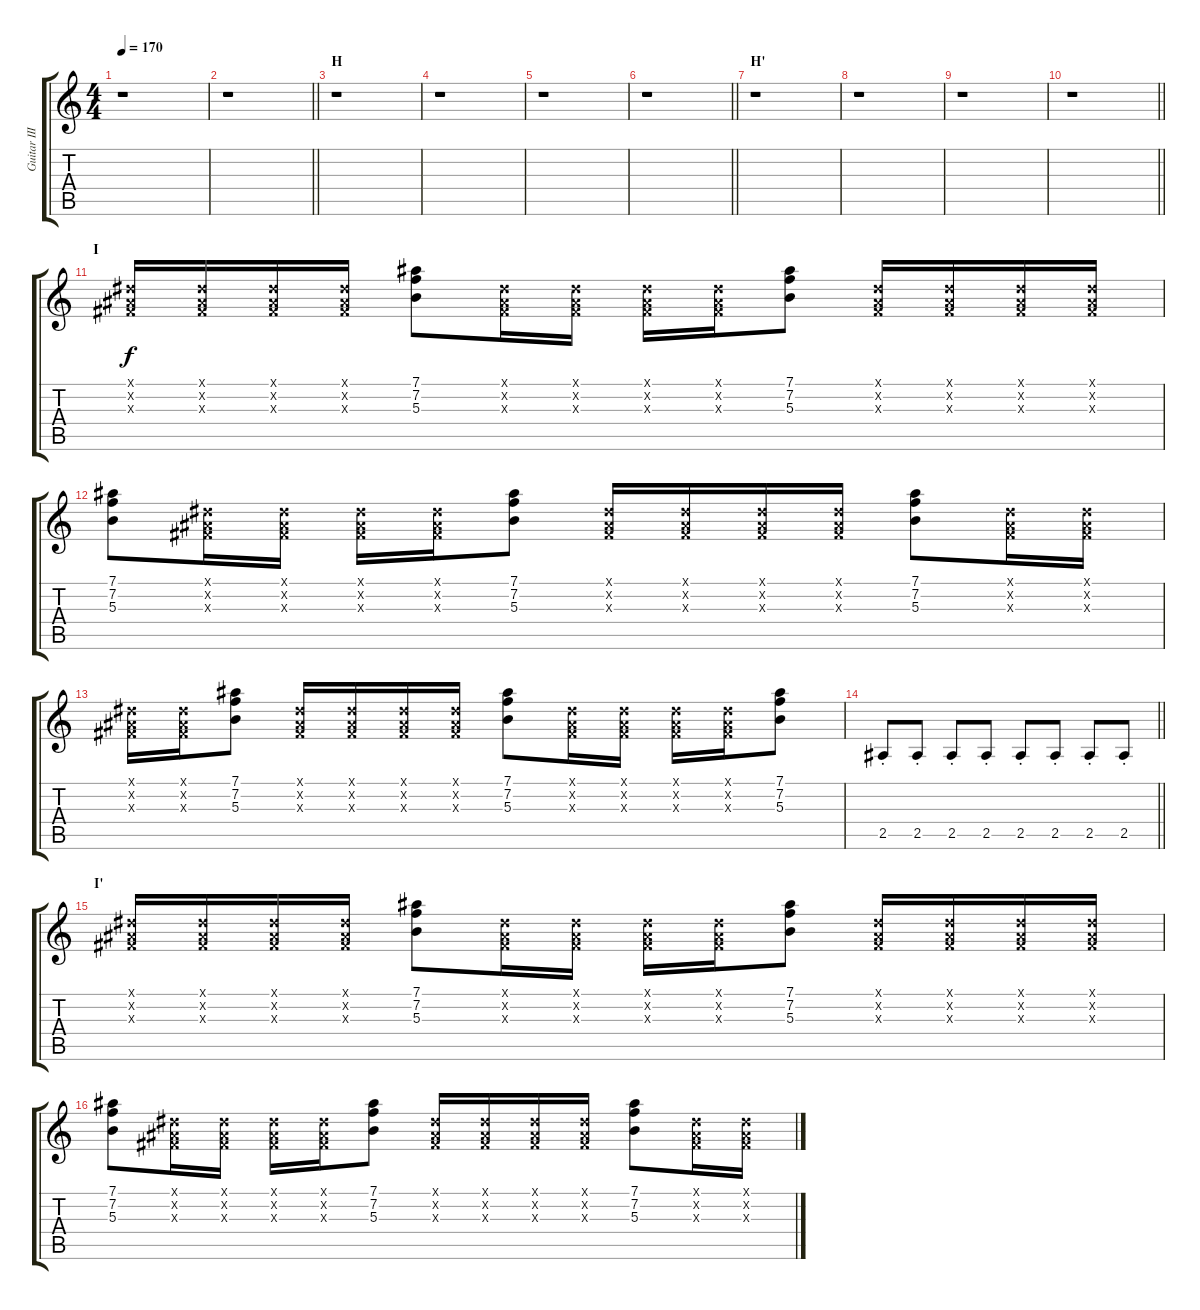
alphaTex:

\track ("Guitar III" "Guitar III") {instrument overdrivenguitar}
\staff {score tabs}
\tuning (Eb4 Bb3 Gb3 Db3 Ab2 Eb2) {hide}
\ts (4 4)
\tempo 170
\clef g2
\ks c
r.1{dy f} |
\barLineRight lightlight
r.1 |
\section ("" "H")
r.1 |
r.1 |
r.1 |
\barLineRight lightlight
r.1 |
\section ("" "H'")
r.1 |
r.1 |
r.1 |
\barLineRight lightlight
r.1 |
\section ("" "I")
(0.1{x} 0.2{x} 0.3{x}).16{volume 15 balance 8} (0.1{x} 0.2{x} 0.3{x}).16 (0.1{x} 0.2{x} 0.3{x}).16 (0.1{x} 0.2{x} 0.3{x}).16 (7.1 7.2 5.3).8 (0.1{x} 0.2{x} 0.3{x}).16 (0.1{x} 0.2{x} 0.3{x}).16 (0.1{x} 0.2{x} 0.3{x}).16 (0.1{x} 0.2{x} 0.3{x}).16 (7.1 7.2 5.3).8 (0.1{x} 0.2{x} 0.3{x}).16 (0.1{x} 0.2{x} 0.3{x}).16 (0.1{x} 0.2{x} 0.3{x}).16 (0.1{x} 0.2{x} 0.3{x}).16 |
(7.1 7.2 5.3).8 (0.1{x} 0.2{x} 0.3{x}).16 (0.1{x} 0.2{x} 0.3{x}).16 (0.1{x} 0.2{x} 0.3{x}).16 (0.1{x} 0.2{x} 0.3{x}).16 (7.1 7.2 5.3).8 (0.1{x} 0.2{x} 0.3{x}).16 (0.1{x} 0.2{x} 0.3{x}).16 (0.1{x} 0.2{x} 0.3{x}).16 (0.1{x} 0.2{x} 0.3{x}).16 (7.1 7.2 5.3).8 (0.1{x} 0.2{x} 0.3{x}).16 (0.1{x} 0.2{x} 0.3{x}).16 |
(0.1{x} 0.2{x} 0.3{x}).16 (0.1{x} 0.2{x} 0.3{x}).16 (7.1 7.2 5.3).8 (0.1{x} 0.2{x} 0.3{x}).16 (0.1{x} 0.2{x} 0.3{x}).16 (0.1{x} 0.2{x} 0.3{x}).16 (0.1{x} 0.2{x} 0.3{x}).16 (7.1 7.2 5.3).8 (0.1{x} 0.2{x} 0.3{x}).16 (0.1{x} 0.2{x} 0.3{x}).16 (0.1{x} 0.2{x} 0.3{x}).16 (0.1{x} 0.2{x} 0.3{x}).16 (7.1 7.2 5.3).8 |
\barLineRight lightlight
2.5{st}.8 2.5{st}.8 2.5{st}.8 2.5{st}.8 2.5{st}.8 2.5{st}.8 2.5{st}.8 2.5{st}.8 |
\section ("" "I'")
(0.1{x} 0.2{x} 0.3{x}).16{volume 15 balance 8} (0.1{x} 0.2{x} 0.3{x}).16 (0.1{x} 0.2{x} 0.3{x}).16 (0.1{x} 0.2{x} 0.3{x}).16 (7.1 7.2 5.3).8 (0.1{x} 0.2{x} 0.3{x}).16 (0.1{x} 0.2{x} 0.3{x}).16 (0.1{x} 0.2{x} 0.3{x}).16 (0.1{x} 0.2{x} 0.3{x}).16 (7.1 7.2 5.3).8 (0.1{x} 0.2{x} 0.3{x}).16 (0.1{x} 0.2{x} 0.3{x}).16 (0.1{x} 0.2{x} 0.3{x}).16 (0.1{x} 0.2{x} 0.3{x}).16 |
(7.1 7.2 5.3).8 (0.1{x} 0.2{x} 0.3{x}).16 (0.1{x} 0.2{x} 0.3{x}).16 (0.1{x} 0.2{x} 0.3{x}).16 (0.1{x} 0.2{x} 0.3{x}).16 (7.1 7.2 5.3).8 (0.1{x} 0.2{x} 0.3{x}).16 (0.1{x} 0.2{x} 0.3{x}).16 (0.1{x} 0.2{x} 0.3{x}).16 (0.1{x} 0.2{x} 0.3{x}).16 (7.1 7.2 5.3).8 (0.1{x} 0.2{x} 0.3{x}).16 (0.1{x} 0.2{x} 0.3{x}).16
